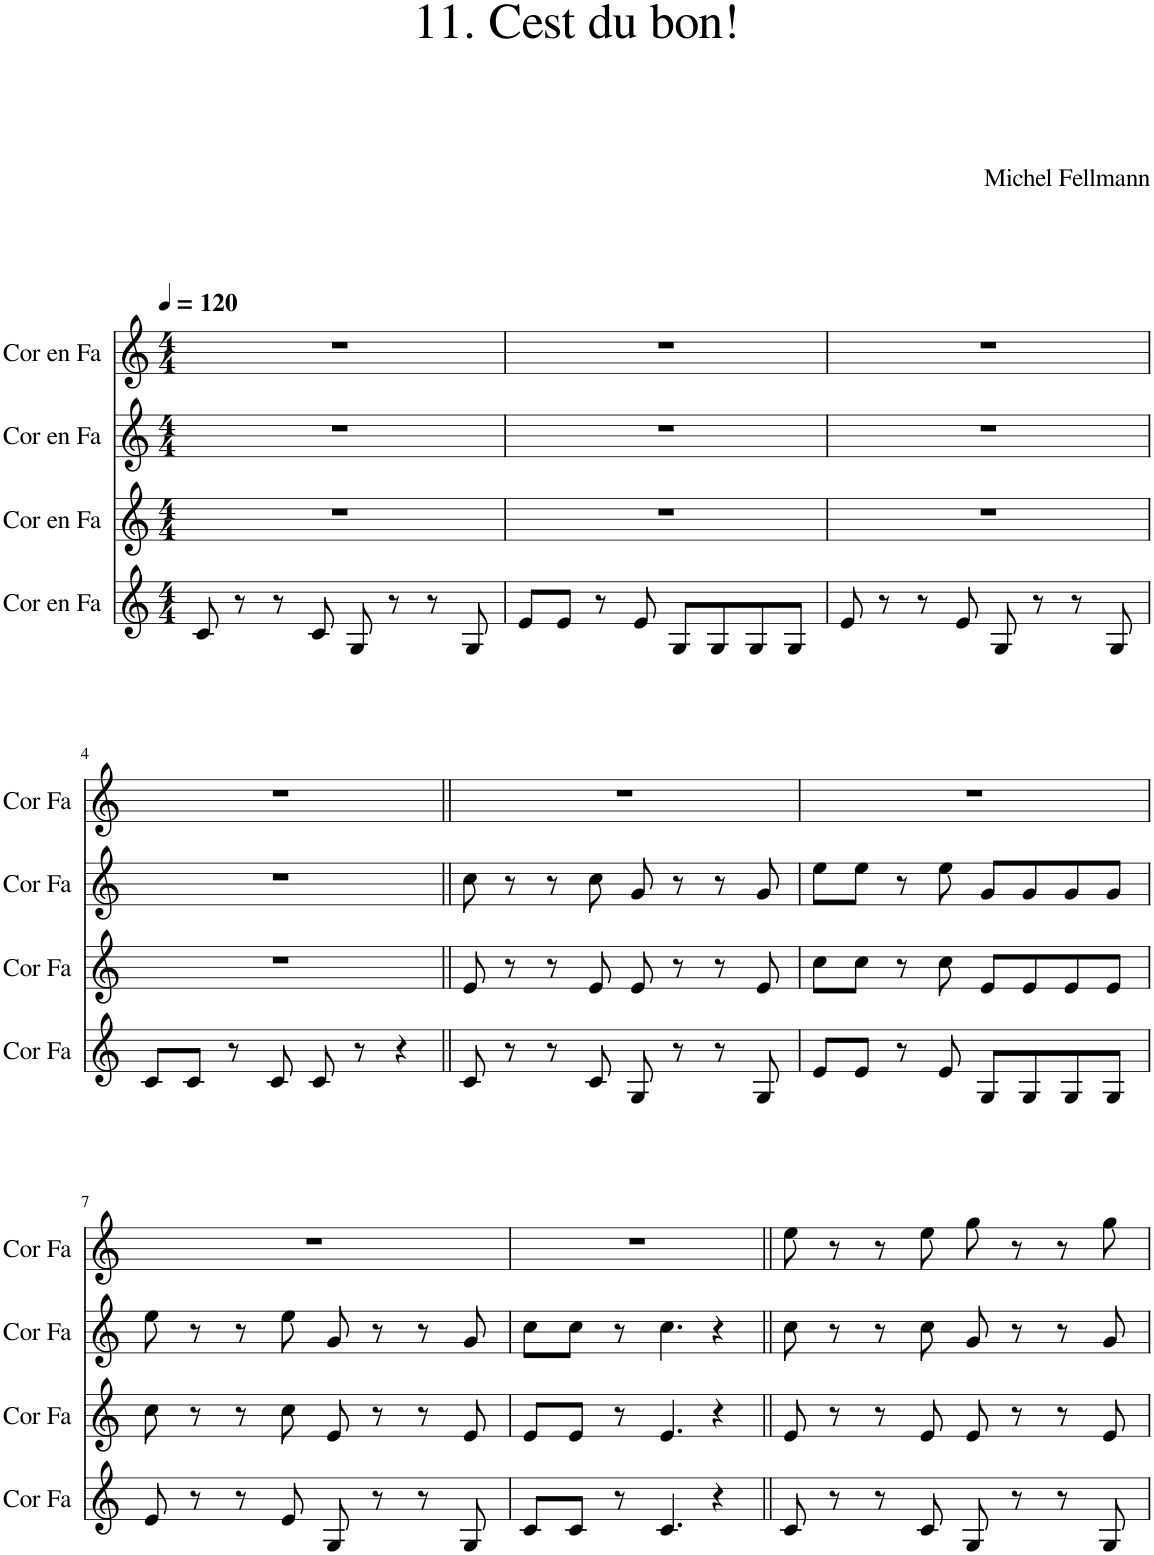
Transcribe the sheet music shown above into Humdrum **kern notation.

**kern	**kern	**kern	**kern
*part4	*part3	*part2	*part1
*staff4	*staff3	*staff2	*staff1
*I"Cor en Fa	*I"Cor en Fa	*I"Cor en Fa	*I"Cor en Fa
*I'Cor Fa	*I'Cor Fa	*I'Cor Fa	*I'Cor Fa
*clefG2	*clefG2	*clefG2	*clefG2
*Trd4c7	*Trd4c7	*Trd4c7	*Trd4c7
*k[]	*k[]	*k[]	*k[]
*M4/4	*M4/4	*M4/4	*M4/4
*MM120	*MM120	*MM120	*MM120
=1	=1	=1	=1
8c/	1r	1r	1r
8r	.	.	.
8r	.	.	.
8c/	.	.	.
8G/	.	.	.
8r	.	.	.
8r	.	.	.
8G/	.	.	.
=2	=2	=2	=2
8e/L	1r	1r	1r
8e/J	.	.	.
8r	.	.	.
8e/	.	.	.
8G/L	.	.	.
8G/	.	.	.
8G/	.	.	.
8G/J	.	.	.
=3	=3	=3	=3
8e/	1r	1r	1r
8r	.	.	.
8r	.	.	.
8e/	.	.	.
8G/	.	.	.
8r	.	.	.
8r	.	.	.
8G/	.	.	.
!!LO:LB:g=z
=4	=4	=4	=4
8c/L	1r	1r	1r
8c/J	.	.	.
8r	.	.	.
8c/	.	.	.
8c/	.	.	.
8r	.	.	.
4r	.	.	.
=5||	=5||	=5||	=5||
8c/	8e/	8cc\	1r
8r	8r	8r	.
8r	8r	8r	.
8c/	8e/	8cc\	.
8G/	8e/	8g/	.
8r	8r	8r	.
8r	8r	8r	.
8G/	8e/	8g/	.
=6	=6	=6	=6
8e/L	8cc\L	8ee\L	1r
8e/J	8cc\J	8ee\J	.
8r	8r	8r	.
8e/	8cc\	8ee\	.
8G/L	8e/L	8g/L	.
8G/	8e/	8g/	.
8G/	8e/	8g/	.
8G/J	8e/J	8g/J	.
!!LO:LB:g=z
=7	=7	=7	=7
8e/	8cc\	8ee\	1r
8r	8r	8r	.
8r	8r	8r	.
8e/	8cc\	8ee\	.
8G/	8e/	8g/	.
8r	8r	8r	.
8r	8r	8r	.
8G/	8e/	8g/	.
=8	=8	=8	=8
8c/L	8e/L	8cc\L	1r
8c/J	8e/J	8cc\J	.
8r	8r	8r	.
4.c/	4.e/	4.cc\	.
4r	4r	4r	.
=9||	=9||	=9||	=9||
8c/	8e/	8cc\	8ee\
8r	8r	8r	8r
8r	8r	8r	8r
8c/	8e/	8cc\	8ee\
8G/	8e/	8g/	8gg\
8r	8r	8r	8r
8r	8r	8r	8r
8G/	8e/	8g/	8gg\
=	=	=	=
*-	*-	*-	*-
